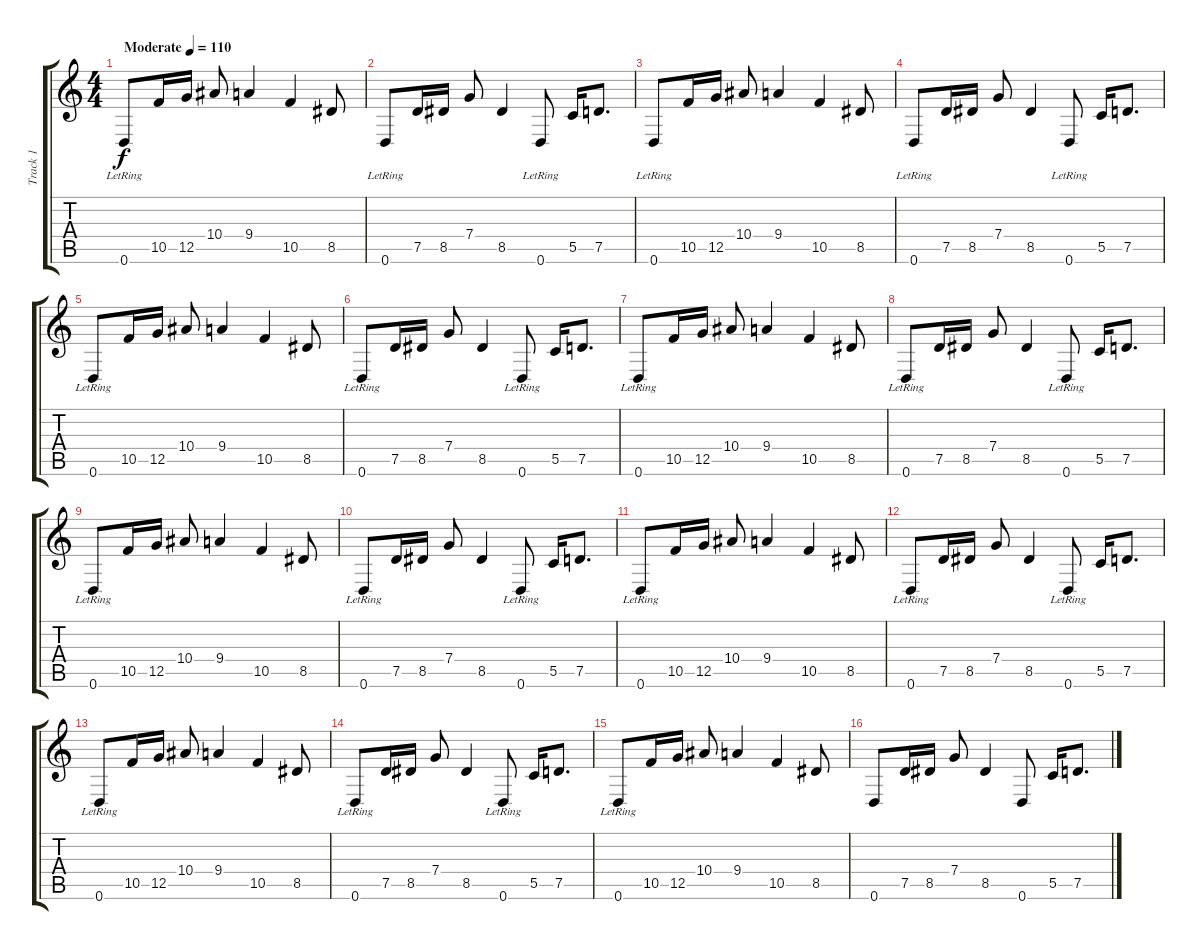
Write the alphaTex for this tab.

\track ("Track 1" "Track 1") {instrument overdrivenguitar}
\staff {score tabs}
\tuning (D4 A3 F3 C3 G2 D2) {hide}
\ts (4 4)
\tempo (110 "Moderate")
\clef g2
\ks c
0.6{lr}.8{dy f instrument overdrivenguitar} 10.5.16 12.5.16 10.4.8 9.4.4 10.5.4 8.5.8 |
0.6{lr}.8 7.5.16 8.5.16 7.4.8 8.5.4 0.6{lr}.8 5.5.16 7.5.8{d} |
0.6{lr}.8 10.5.16 12.5.16 10.4.8 9.4.4 10.5.4 8.5.8 |
0.6{lr}.8 7.5.16 8.5.16 7.4.8 8.5.4 0.6{lr}.8 5.5.16 7.5.8{d} |
0.6{lr}.8 10.5.16 12.5.16 10.4.8 9.4.4 10.5.4 8.5.8 |
0.6{lr}.8 7.5.16 8.5.16 7.4.8 8.5.4 0.6{lr}.8 5.5.16 7.5.8{d} |
0.6{lr}.8 10.5.16 12.5.16 10.4.8 9.4.4 10.5.4 8.5.8 |
0.6{lr}.8 7.5.16 8.5.16 7.4.8 8.5.4 0.6{lr}.8 5.5.16 7.5.8{d} |
0.6{lr}.8 10.5.16 12.5.16 10.4.8 9.4.4 10.5.4 8.5.8 |
0.6{lr}.8 7.5.16 8.5.16 7.4.8 8.5.4 0.6{lr}.8 5.5.16 7.5.8{d} |
0.6{lr}.8 10.5.16 12.5.16 10.4.8 9.4.4 10.5.4 8.5.8 |
0.6{lr}.8 7.5.16 8.5.16 7.4.8 8.5.4 0.6{lr}.8 5.5.16 7.5.8{d} |
0.6{lr}.8 10.5.16 12.5.16 10.4.8 9.4.4 10.5.4 8.5.8 |
0.6{lr}.8 7.5.16 8.5.16 7.4.8 8.5.4 0.6{lr}.8 5.5.16 7.5.8{d} |
0.6{lr}.8 10.5.16 12.5.16 10.4.8 9.4.4 10.5.4 8.5.8 |
0.6.8 7.5.16 8.5.16 7.4.8 8.5.4 0.6.8 5.5.16 7.5.8{d}
